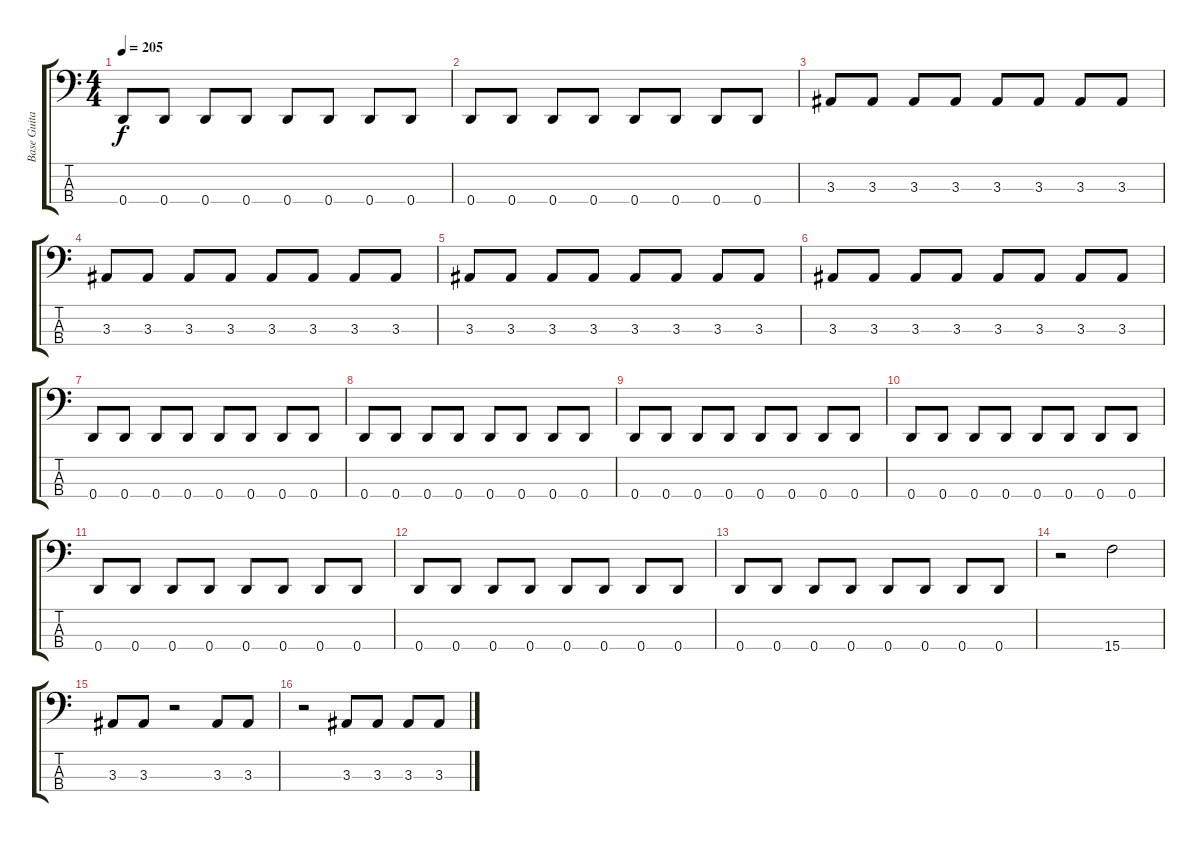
\track ("Base Guitar" "Base Guita") {instrument electricbassfinger}
\staff {score tabs}
\tuning (F2 C2 G1 D1) {hide}
\ts (4 4)
\tempo 205
\clef f4
\ks c
0.4.8{dy f} 0.4.8 0.4.8 0.4.8 0.4.8 0.4.8 0.4.8 0.4.8 |
0.4.8 0.4.8 0.4.8 0.4.8 0.4.8 0.4.8 0.4.8 0.4.8 |
3.3.8 3.3.8 3.3.8 3.3.8 3.3.8 3.3.8 3.3.8 3.3.8 |
3.3.8 3.3.8 3.3.8 3.3.8 3.3.8 3.3.8 3.3.8 3.3.8 |
3.3.8 3.3.8 3.3.8 3.3.8 3.3.8 3.3.8 3.3.8 3.3.8 |
3.3.8 3.3.8 3.3.8 3.3.8 3.3.8 3.3.8 3.3.8 3.3.8 |
0.4.8 0.4.8 0.4.8 0.4.8 0.4.8 0.4.8 0.4.8 0.4.8 |
0.4.8 0.4.8 0.4.8 0.4.8 0.4.8 0.4.8 0.4.8 0.4.8 |
0.4.8 0.4.8 0.4.8 0.4.8 0.4.8 0.4.8 0.4.8 0.4.8 |
0.4.8 0.4.8 0.4.8 0.4.8 0.4.8 0.4.8 0.4.8 0.4.8 |
0.4.8 0.4.8 0.4.8 0.4.8 0.4.8 0.4.8 0.4.8 0.4.8 |
0.4.8 0.4.8 0.4.8 0.4.8 0.4.8 0.4.8 0.4.8 0.4.8 |
0.4.8 0.4.8 0.4.8 0.4.8 0.4.8 0.4.8 0.4.8 0.4.8 |
r.2 15.4.2 |
3.3.8 3.3.8 r.2 3.3.8 3.3.8 |
r.2 3.3.8 3.3.8 3.3.8 3.3.8
